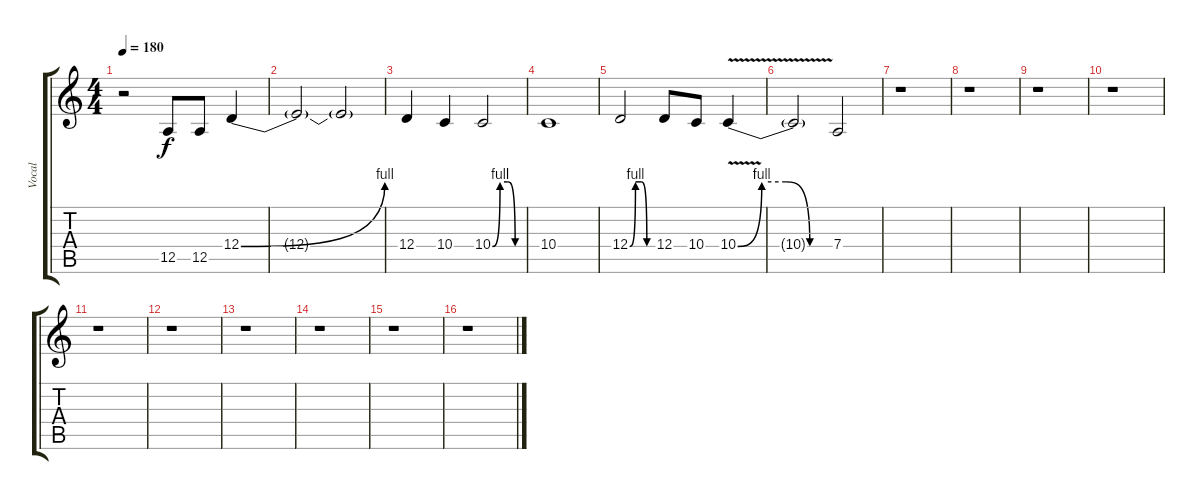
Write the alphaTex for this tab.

\track ("Vocal" "Vocal") {instrument lead2sawtooth}
\staff {score tabs}
\tuning (E4 B3 G3 D3 A2 E2) {hide}
\ts (4 4)
\tempo 180
\clef g2
\ks c
r.2{dy f} 12.5.8 12.5.8 12.4{be (bend 0 0 60 4)}.4 |
12.4{t}.2 12.4{t}.2 |
12.4.4 10.4.4 10.4{be (custom 0 0 15 4 30 4 45 0 60 0)}.2 |
10.4.1 |
12.4{be (custom 0 0 15 4 30 4 45 0 60 0)}.2 12.4.8 10.4.8 10.4{be (custom 0 0 15 4 30 4 45 0 60 0) v}.4 |
10.4{t}.2 7.4.2 |
r.1 |
r.1 |
r.1 |
r.1 |
r.1 |
r.1 |
r.1 |
r.1 |
r.1 |
r.1
